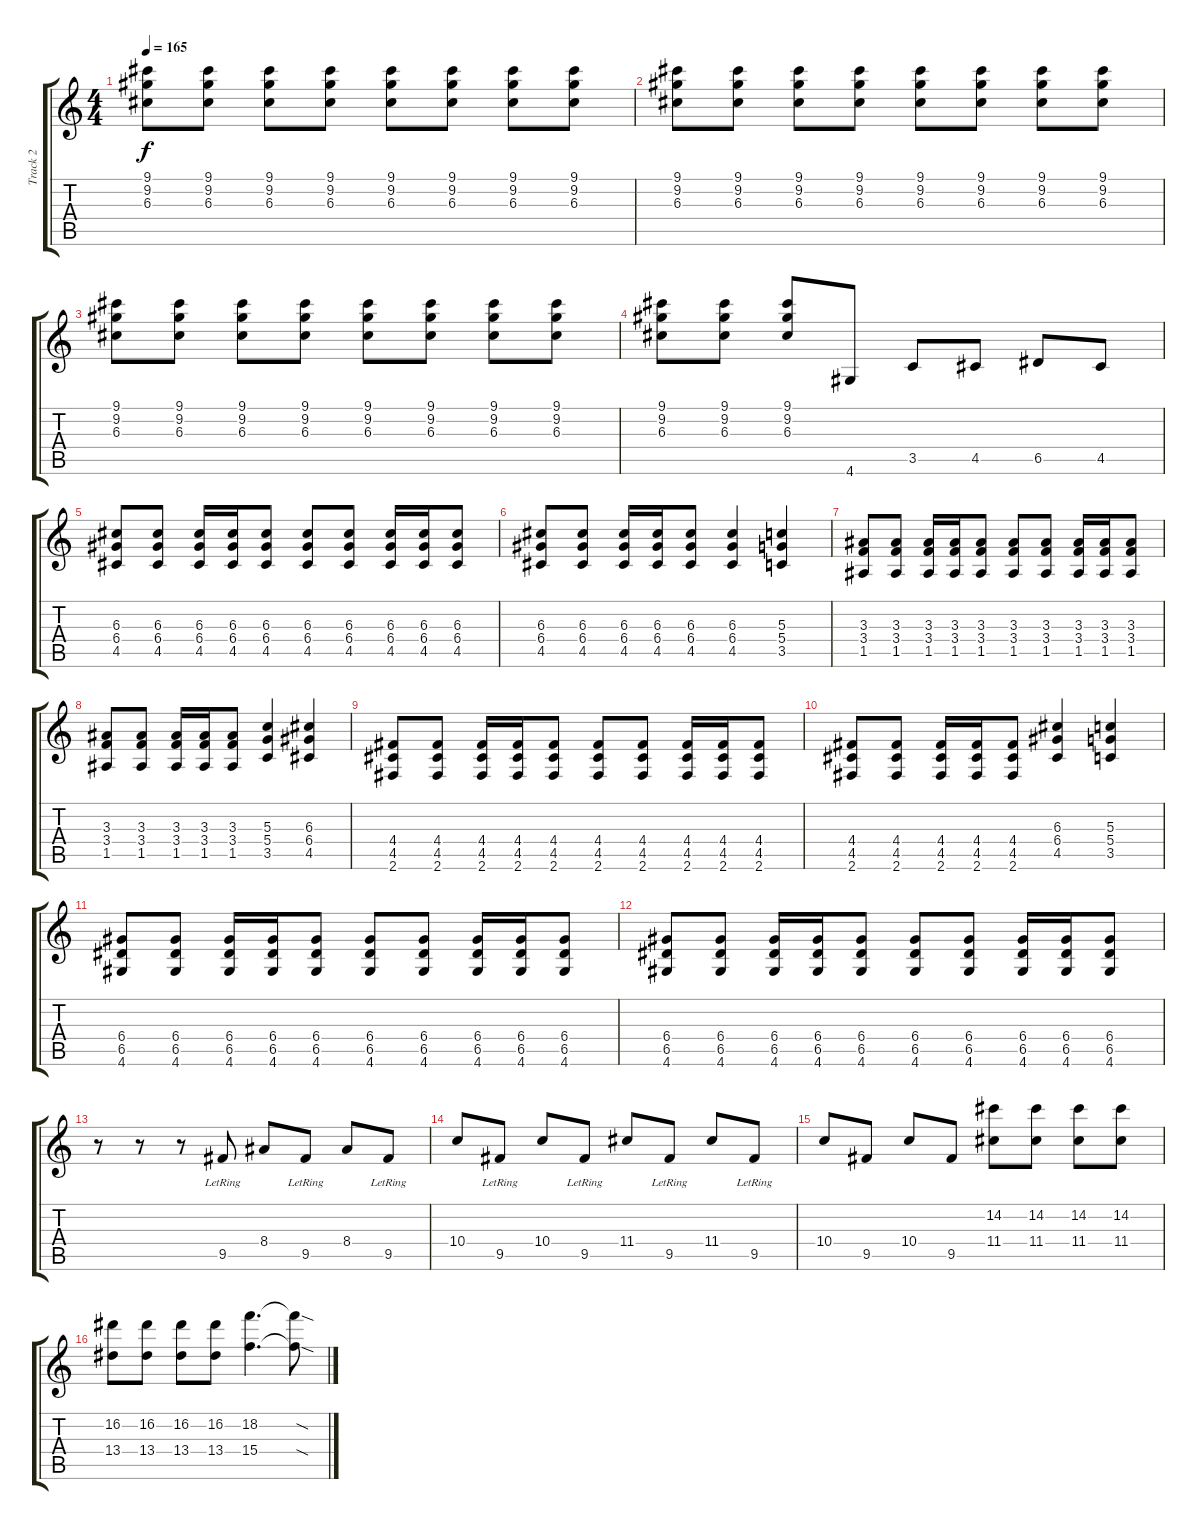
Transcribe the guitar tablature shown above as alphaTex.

\track ("Track 2" "Track 2") {solo instrument overdrivenguitar}
\staff {score tabs}
\tuning (E4 B3 G3 D3 A2 E2) {hide}
\ts (4 4)
\tempo 165
\clef g2
\ks c
(9.1 9.2 6.3).8{dy f} (9.1 9.2 6.3).8 (9.1 9.2 6.3).8 (9.1 9.2 6.3).8 (9.1 9.2 6.3).8 (9.1 9.2 6.3).8 (9.1 9.2 6.3).8 (9.1 9.2 6.3).8 |
(9.1 9.2 6.3).8 (9.1 9.2 6.3).8 (9.1 9.2 6.3).8 (9.1 9.2 6.3).8 (9.1 9.2 6.3).8 (9.1 9.2 6.3).8 (9.1 9.2 6.3).8 (9.1 9.2 6.3).8 |
(9.1 9.2 6.3).8 (9.1 9.2 6.3).8 (9.1 9.2 6.3).8 (9.1 9.2 6.3).8 (9.1 9.2 6.3).8 (9.1 9.2 6.3).8 (9.1 9.2 6.3).8 (9.1 9.2 6.3).8 |
(9.1 9.2 6.3).8 (9.1 9.2 6.3).8 (9.1 9.2 6.3).8 4.6.8 3.5.8 4.5.8 6.5.8 4.5.8 |
(6.3 6.4 4.5).8 (6.3 6.4 4.5).8 (6.3 6.4 4.5).16 (6.3 6.4 4.5).16 (6.3 6.4 4.5).8 (6.3 6.4 4.5).8 (6.3 6.4 4.5).8 (6.3 6.4 4.5).16 (6.3 6.4 4.5).16 (6.3 6.4 4.5).8 |
(6.3 6.4 4.5).8 (6.3 6.4 4.5).8 (6.3 6.4 4.5).16 (6.3 6.4 4.5).16 (6.3 6.4 4.5).8 (6.3 6.4 4.5).4 (5.3 5.4 3.5).4 |
(3.3 3.4 1.5).8 (3.3 3.4 1.5).8 (3.3 3.4 1.5).16 (3.3 3.4 1.5).16 (3.3 3.4 1.5).8 (3.3 3.4 1.5).8 (3.3 3.4 1.5).8 (3.3 3.4 1.5).16 (3.3 3.4 1.5).16 (3.3 3.4 1.5).8 |
(3.3 3.4 1.5).8 (3.3 3.4 1.5).8 (3.3 3.4 1.5).16 (3.3 3.4 1.5).16 (3.3 3.4 1.5).8 (5.3 5.4 3.5).4 (6.3 6.4 4.5).4 |
(4.4 4.5 2.6).8 (4.4 4.5 2.6).8 (4.4 4.5 2.6).16 (4.4 4.5 2.6).16 (4.4 4.5 2.6).8 (4.4 4.5 2.6).8 (4.4 4.5 2.6).8 (4.4 4.5 2.6).16 (4.4 4.5 2.6).16 (4.4 4.5 2.6).8 |
(4.4 4.5 2.6).8 (4.4 4.5 2.6).8 (4.4 4.5 2.6).16 (4.4 4.5 2.6).16 (4.4 4.5 2.6).8 (6.3 6.4 4.5).4 (5.3 5.4 3.5).4 |
(6.4 6.5 4.6).8 (6.4 6.5 4.6).8 (6.4 6.5 4.6).16 (6.4 6.5 4.6).16 (6.4 6.5 4.6).8 (6.4 6.5 4.6).8 (6.4 6.5 4.6).8 (6.4 6.5 4.6).16 (6.4 6.5 4.6).16 (6.4 6.5 4.6).8 |
(6.4 6.5 4.6).8 (6.4 6.5 4.6).8 (6.4 6.5 4.6).16 (6.4 6.5 4.6).16 (6.4 6.5 4.6).8 (6.4 6.5 4.6).8 (6.4 6.5 4.6).8 (6.4 6.5 4.6).16 (6.4 6.5 4.6).16 (6.4 6.5 4.6).8 |
r.8 r.8 r.8 9.5{lr}.8{volume 12} 8.4.8 9.5{lr}.8 8.4.8 9.5{lr}.8 |
10.4.8 9.5{lr}.8 10.4.8 9.5{lr}.8 11.4.8 9.5{lr}.8 11.4.8 9.5{lr}.8 |
10.4.8 9.5.8 10.4.8 9.5.8 (14.2 11.4).8 (14.2 11.4).8 (14.2 11.4).8 (14.2 11.4).8 |
(16.2 13.4).8 (16.2 13.4).8 (16.2 13.4).8 (16.2 13.4).8 (18.2 15.4).4{d} (18.2{sod t} 15.4{sod t}).8
